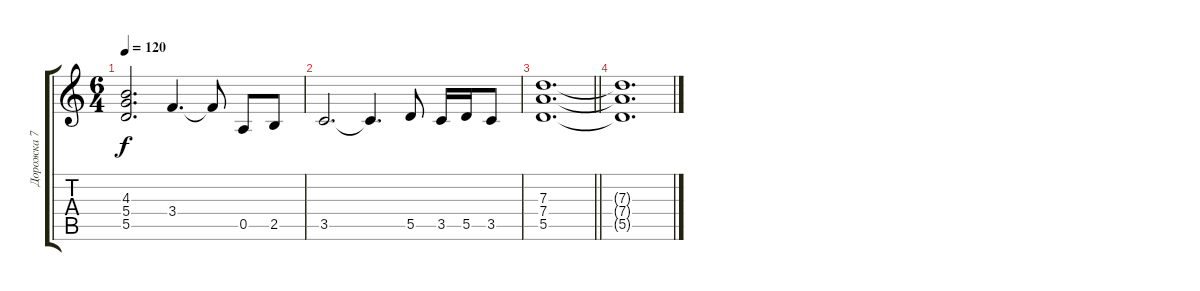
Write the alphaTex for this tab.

\track ("Дорожка 7" "Дорожка 7") {instrument distortionguitar}
\staff {score tabs}
\tuning (E4 B3 G3 D3 A2 E2) {hide}
\ts (6 4)
\tempo 120
\clef g2
\ks c
(4.3 5.4 5.5).2{d dy f} 3.4.4{d} 3.4{t}.8 0.5.8 2.5.8 |
3.5.2{d} 3.5{t}.4{d} 5.5.8 3.5.16 5.5.16 3.5.8 |
\barLineRight lightlight
(7.3 7.4 5.5).1{d} |
(7.3{t} 7.4{t} 5.5{t}).1{d}
